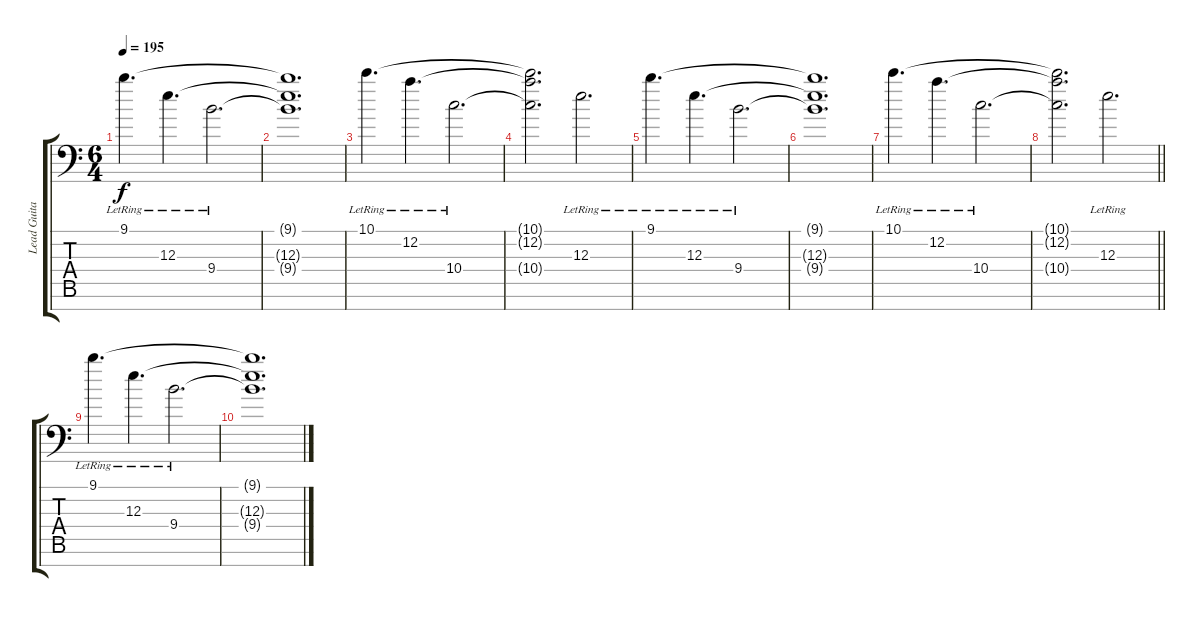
\track ("Lead Guitar #1" "Lead Guita") {instrument electricguitarjazz}
\staff {score tabs}
\tuning (D4 A3 E3 D3 A2 E2 A1) {hide}
\ts (6 4)
\tempo 195
\clef f4
\ks c
9.1{lr}.4{d dy f} 12.3{lr}.4{d} 9.4{lr}.2{d} |
(9.1{t} 12.3{t} 9.4{t}).1{d} |
10.1{lr}.4{d} 12.2{lr}.4{d} 10.4{lr}.2{d} |
(10.1{t} 12.2{t} 10.4{t}).2{d} 12.3{lr}.2{d} |
9.1{lr}.4{d} 12.3{lr}.4{d} 9.4{lr}.2{d} |
(9.1{t} 12.3{t} 9.4{t}).1{d} |
10.1{lr}.4{d} 12.2{lr}.4{d} 10.4{lr}.2{d} |
\barLineRight lightlight
(10.1{t} 12.2{t} 10.4{t}).2{d} 12.3{lr}.2{d} |
\section ("" "")
9.1{lr}.4{d} 12.3{lr}.4{d} 9.4{lr}.2{d} |
(9.1{t} 12.3{t} 9.4{t}).1{d}
